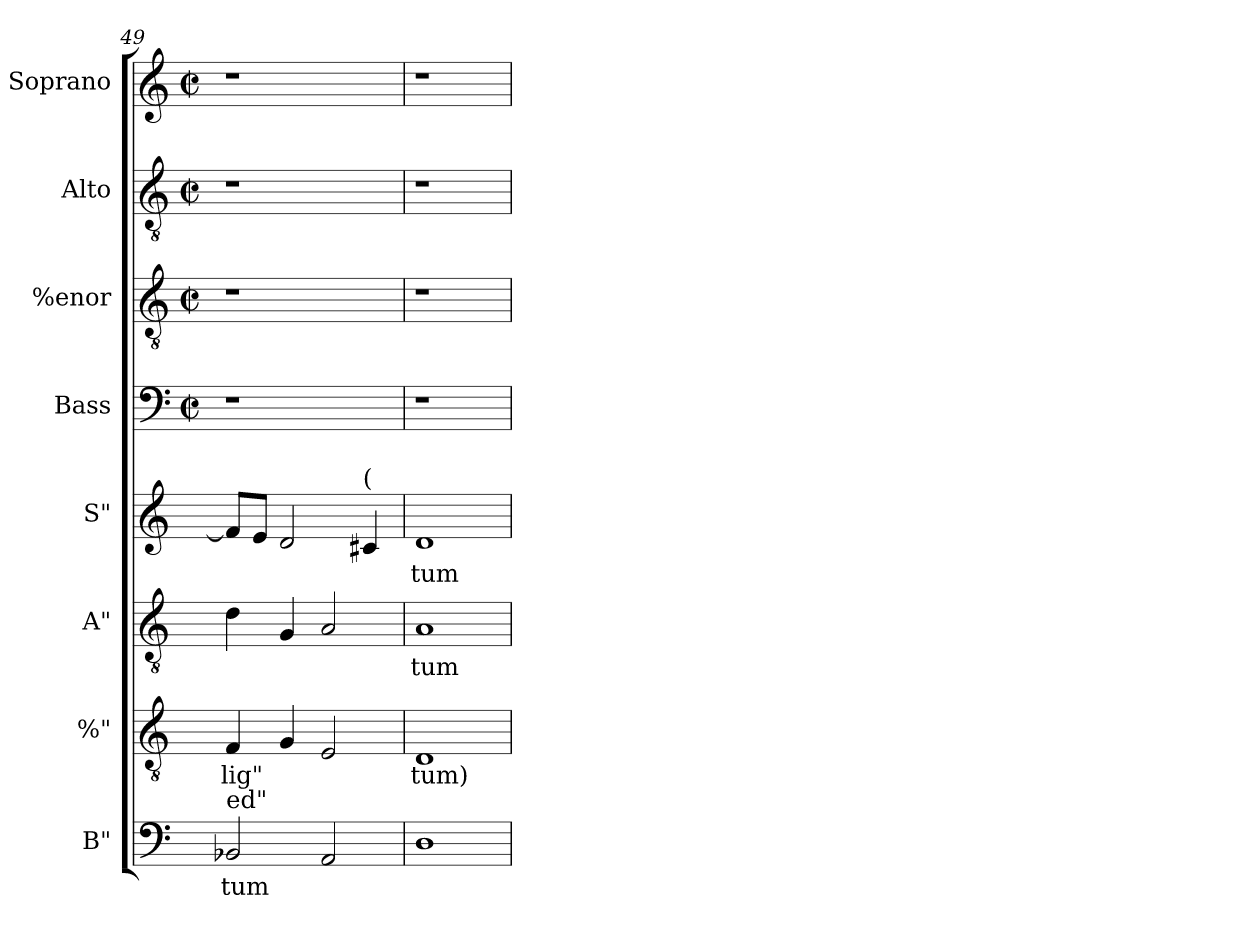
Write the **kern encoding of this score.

**kern	**text	**kern	**text	**kern	**text	**kern	**text	**kern	**kern	**kern	**kern
*part8	*part8	*part7	*part7	*part6	*part6	*part5	*part5	*part4	*part3	*part2	*part1
*staff8	*staff8	*staff7	*staff7	*staff6	*staff6	*staff5	*staff5	*staff4	*staff3	*staff2	*staff1
*I"B"	*	*I"%"	*	*I"A"	*	*I"S"	*	*I"Bass	*I"%enor	*I"Alto	*I"Soprano
*I'B"	*	*	*	*I'A"	*	*I'S"	*	*	*	*	*
*clefF4	*	*clefGv2	*	*clefGv2	*	*clefG2	*	*clefF4	*clefGv2	*clefGv2	*clefG2
*	*	*	*	*	*	*	*	*ITrd7c12	*	*	*
*k[]	*	*k[]	*	*k[]	*	*k[]	*	*k[]	*k[]	*k[]	*k[]
*C:	*	*C:	*	*C:	*	*C:	*	*C:	*C:	*C:	*C:
*	*	*	*	*	*	*	*	*M2/2	*M2/2	*M2/2	*M2/2
*	*	*	*	*	*	*	*	*met(c|)	*met(c|)	*met(c|)	*met(c|)
=49	=49	=49	=49	=49	=49	=49	=49	=49	=49	=49	=49
!LO:TX:a:t=ed"	!	!	!	!	!	!	!	!	!	!	!
!	!LO:LY:b	!	!LO:LY:b	!	!	!	!	!	!	!	!
2BB-X/	-tum	4F/	-lig"	4d\	.	8f/L]	.	1r	1r	1r	1r
.	.	.	.	.	.	8e/J	.	.	.	.	.
.	.	4G/	.	4G/	.	2d/	.	.	.	.	.
2AA/	.	2E/	.	2A/	.	.	.	.	.	.	.
!	!	!	!	!	!	!LO:TX:a:t=(	!	!	!	!	!
.	.	.	.	.	.	4c#X/	.	.	.	.	.
!!LO:LB:g=z
=50	=50	=50	=50	=50	=50	=50	=50	=50	=50	=50	=50
!	!	!	!LO:LY:b	!	!LO:LY:b	!	!LO:LY:b	!	!	!	!
1D	.	1D	tum)	1A	-tum	1d	-tum	1r	1r	1r	1r
=	=	=	=	=	=	=	=	=	=	=	=
*-	*-	*-	*-	*-	*-	*-	*-	*-	*-	*-	*-
